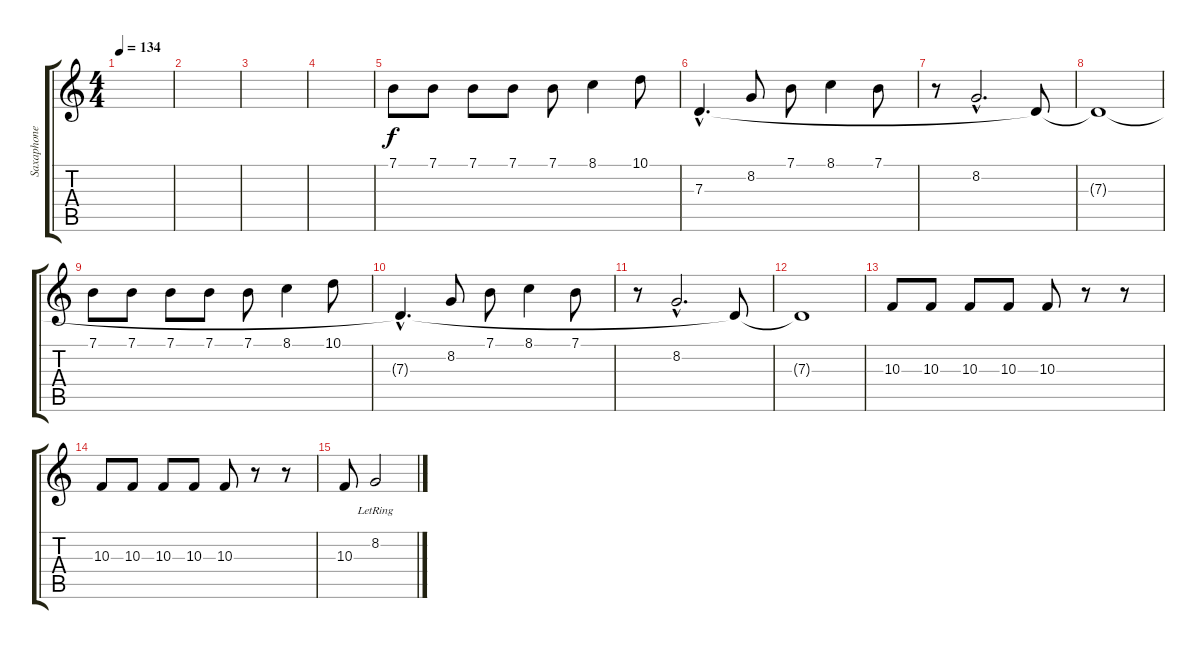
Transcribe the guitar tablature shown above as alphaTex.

\track ("Saxaphone" "Saxaphone") {instrument sopranosax}
\staff {score tabs}
\tuning (E4 B3 G3 D3 A2 E2) {hide}
\ts (4 4)
\tempo 134
\clef g2
\ks c
|
|
|
|
7.1.8 7.1.8 7.1.8 7.1.8 7.1.8 8.1.4 10.1.8 |
7.3{hac}.4{d} 8.2.8 7.1.8 8.1.4 7.1.8 |
r.8 8.2{hac}.2{d} 7.3{t}.8 |
7.3{t}.1 |
7.1.8 7.1.8 7.1.8 7.1.8 7.1.8 8.1.4 10.1.8 |
7.3{hac t}.4{d} 8.2.8 7.1.8 8.1.4 7.1.8 |
r.8 8.2{hac}.2{d} 7.3{t}.8 |
7.3{t}.1 |
10.3.8 10.3.8 10.3.8 10.3.8 10.3.8 r.8 r.8 |
10.3.8 10.3.8 10.3.8 10.3.8 10.3.8 r.8 r.8 |
10.3.8 8.2{lr}.2
